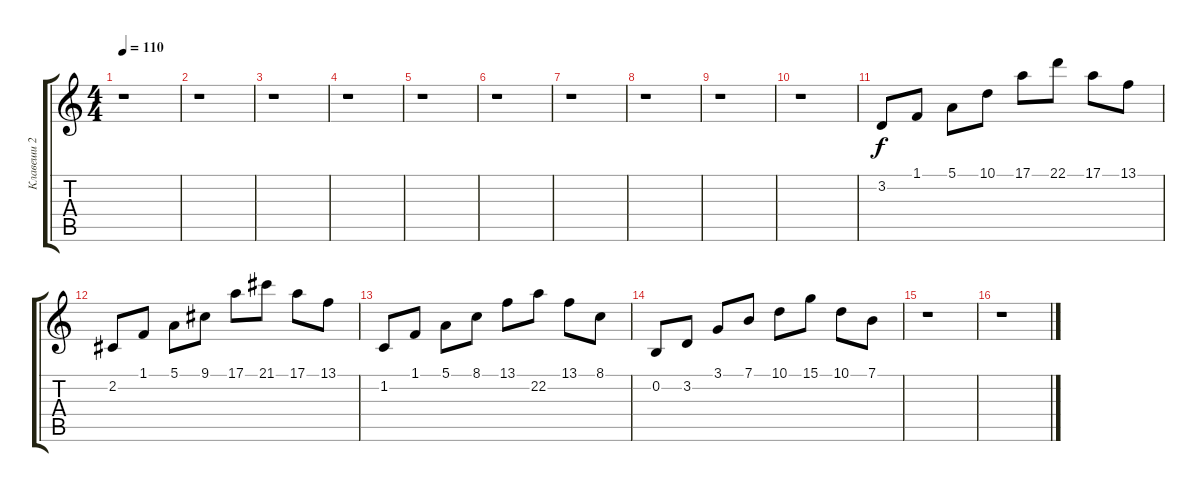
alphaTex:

\track ("Клавеши 2" "Клавеши 2") {instrument pad1newage}
\staff {score tabs}
\tuning (E4 B3 G3 D3 A2 E2) {hide}
\ts (4 4)
\tempo 110
\clef g2
\ks c
r.1{dy f} |
r.1 |
r.1 |
r.1 |
r.1 |
r.1 |
r.1 |
r.1 |
r.1 |
r.1 |
3.2.8{instrument acousticgrandpiano} 1.1.8 5.1.8 10.1.8 17.1.8 22.1.8 17.1.8 13.1.8 |
2.2.8 1.1.8 5.1.8 9.1.8 17.1.8 21.1.8 17.1.8 13.1.8 |
1.2.8 1.1.8 5.1.8 8.1.8 13.1.8 22.2.8 13.1.8 8.1.8 |
0.2.8 3.2.8 3.1.8 7.1.8 10.1.8 15.1.8 10.1.8 7.1.8 |
r.1 |
r.1
